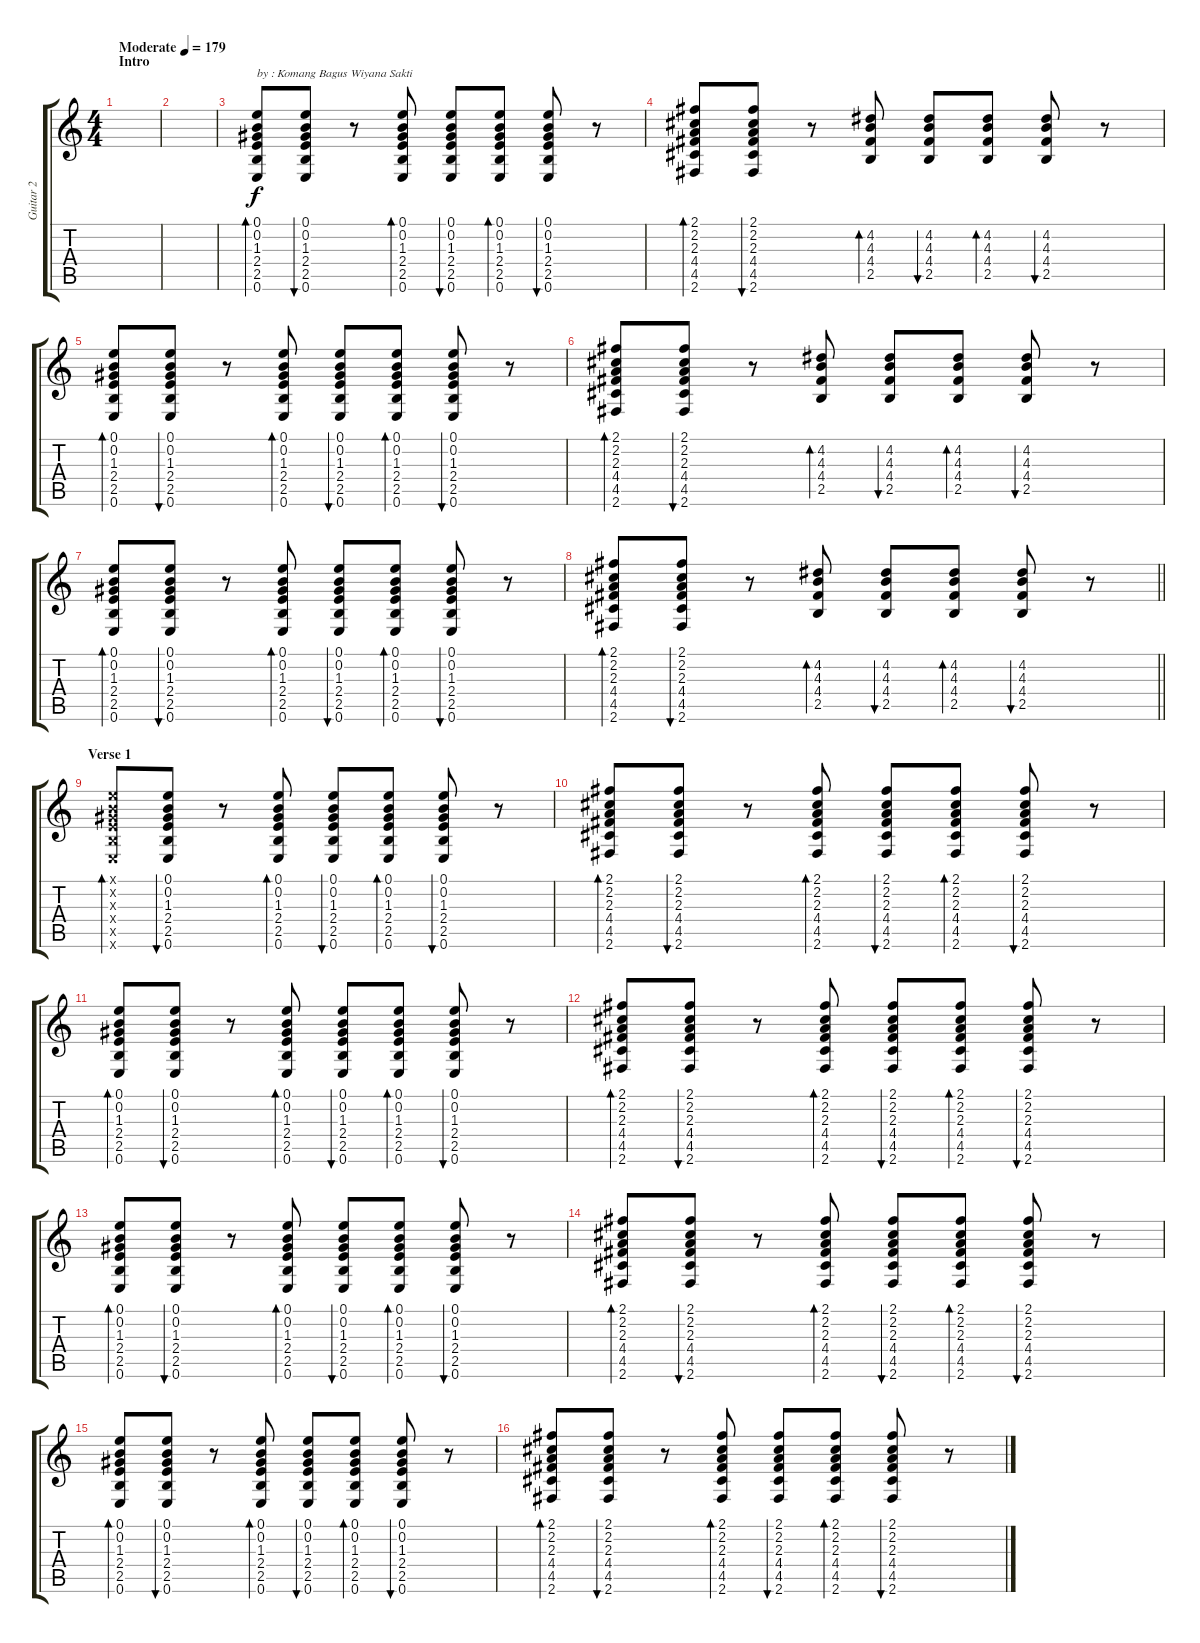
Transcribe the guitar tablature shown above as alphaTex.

\track ("Guitar 2" "Guitar 2") {instrument electricguitarjazz}
\staff {score tabs}
\tuning (E4 B3 G3 D3 A2 E2) {hide}
\ts (4 4)
\section ("" "Intro")
\tempo (179 "Moderate")
\clef g2
\ks c
|
|
(0.1 0.2 1.3 2.4 2.5 0.6).8{bd 60 txt "by : Komang Bagus Wiyana Sakti"} (0.1 0.2 1.3 2.4 2.5 0.6).8{bu 60} r.8 (0.1 0.2 1.3 2.4 2.5 0.6).8{bd 60} (0.1 0.2 1.3 2.4 2.5 0.6).8{bu 60} (0.1 0.2 1.3 2.4 2.5 0.6).8{bd 60} (0.1 0.2 1.3 2.4 2.5 0.6).8{bu 60} r.8 |
(2.1 2.2 2.3 4.4 4.5 2.6).8{bd 60} (2.1 2.2 2.3 4.4 4.5 2.6).8{bu 60} r.8 (4.2 4.3 4.4 2.5).8{bd 60} (4.2 4.3 4.4 2.5).8{bu 60} (4.2 4.3 4.4 2.5).8{bd 60} (4.2 4.3 4.4 2.5).8{bu 60} r.8 |
(0.1 0.2 1.3 2.4 2.5 0.6).8{bd 60} (0.1 0.2 1.3 2.4 2.5 0.6).8{bu 60} r.8 (0.1 0.2 1.3 2.4 2.5 0.6).8{bd 60} (0.1 0.2 1.3 2.4 2.5 0.6).8{bu 60} (0.1 0.2 1.3 2.4 2.5 0.6).8{bd 60} (0.1 0.2 1.3 2.4 2.5 0.6).8{bu 60} r.8 |
(2.1 2.2 2.3 4.4 4.5 2.6).8{bd 60} (2.1 2.2 2.3 4.4 4.5 2.6).8{bu 60} r.8 (4.2 4.3 4.4 2.5).8{bd 60} (4.2 4.3 4.4 2.5).8{bu 60} (4.2 4.3 4.4 2.5).8{bd 60} (4.2 4.3 4.4 2.5).8{bu 60} r.8 |
(0.1 0.2 1.3 2.4 2.5 0.6).8{bd 60} (0.1 0.2 1.3 2.4 2.5 0.6).8{bu 60} r.8 (0.1 0.2 1.3 2.4 2.5 0.6).8{bd 60} (0.1 0.2 1.3 2.4 2.5 0.6).8{bu 60} (0.1 0.2 1.3 2.4 2.5 0.6).8{bd 60} (0.1 0.2 1.3 2.4 2.5 0.6).8{bu 60} r.8 |
\barLineRight lightlight
(2.1 2.2 2.3 4.4 4.5 2.6).8{bd 60} (2.1 2.2 2.3 4.4 4.5 2.6).8{bu 60} r.8 (4.2 4.3 4.4 2.5).8{bd 60} (4.2 4.3 4.4 2.5).8{bu 60} (4.2 4.3 4.4 2.5).8{bd 60} (4.2 4.3 4.4 2.5).8{bu 60} r.8 |
\section ("" "Verse 1")
(0.1{x} 0.2{x} 1.3{x} 2.4{x} 2.5{x} 0.6{x}).8{bd 60} (0.1 0.2 1.3 2.4 2.5 0.6).8{bu 60} r.8 (0.1 0.2 1.3 2.4 2.5 0.6).8{bd 60} (0.1 0.2 1.3 2.4 2.5 0.6).8{bu 60} (0.1 0.2 1.3 2.4 2.5 0.6).8{bd 60} (0.1 0.2 1.3 2.4 2.5 0.6).8{bu 60} r.8 |
(2.1 2.2 2.3 4.4 4.5 2.6).8{bd 60} (2.1 2.2 2.3 4.4 4.5 2.6).8{bu 60} r.8 (2.1 2.2 2.3 4.4 4.5 2.6).8{bd 60} (2.1 2.2 2.3 4.4 4.5 2.6).8{bu 60} (2.1 2.2 2.3 4.4 4.5 2.6).8{bd 60} (2.1 2.2 2.3 4.4 4.5 2.6).8{bu 60} r.8 |
(0.1 0.2 1.3 2.4 2.5 0.6).8{bd 60} (0.1 0.2 1.3 2.4 2.5 0.6).8{bu 60} r.8 (0.1 0.2 1.3 2.4 2.5 0.6).8{bd 60} (0.1 0.2 1.3 2.4 2.5 0.6).8{bu 60} (0.1 0.2 1.3 2.4 2.5 0.6).8{bd 60} (0.1 0.2 1.3 2.4 2.5 0.6).8{bu 60} r.8 |
(2.1 2.2 2.3 4.4 4.5 2.6).8{bd 60} (2.1 2.2 2.3 4.4 4.5 2.6).8{bu 60} r.8 (2.1 2.2 2.3 4.4 4.5 2.6).8{bd 60} (2.1 2.2 2.3 4.4 4.5 2.6).8{bu 60} (2.1 2.2 2.3 4.4 4.5 2.6).8{bd 60} (2.1 2.2 2.3 4.4 4.5 2.6).8{bu 60} r.8 |
(0.1 0.2 1.3 2.4 2.5 0.6).8{bd 60} (0.1 0.2 1.3 2.4 2.5 0.6).8{bu 60} r.8 (0.1 0.2 1.3 2.4 2.5 0.6).8{bd 60} (0.1 0.2 1.3 2.4 2.5 0.6).8{bu 60} (0.1 0.2 1.3 2.4 2.5 0.6).8{bd 60} (0.1 0.2 1.3 2.4 2.5 0.6).8{bu 60} r.8 |
(2.1 2.2 2.3 4.4 4.5 2.6).8{bd 60} (2.1 2.2 2.3 4.4 4.5 2.6).8{bu 60} r.8 (2.1 2.2 2.3 4.4 4.5 2.6).8{bd 60} (2.1 2.2 2.3 4.4 4.5 2.6).8{bu 60} (2.1 2.2 2.3 4.4 4.5 2.6).8{bd 60} (2.1 2.2 2.3 4.4 4.5 2.6).8{bu 60} r.8 |
(0.1 0.2 1.3 2.4 2.5 0.6).8{bd 60} (0.1 0.2 1.3 2.4 2.5 0.6).8{bu 60} r.8 (0.1 0.2 1.3 2.4 2.5 0.6).8{bd 60} (0.1 0.2 1.3 2.4 2.5 0.6).8{bu 60} (0.1 0.2 1.3 2.4 2.5 0.6).8{bd 60} (0.1 0.2 1.3 2.4 2.5 0.6).8{bu 60} r.8 |
(2.1 2.2 2.3 4.4 4.5 2.6).8{bd 60} (2.1 2.2 2.3 4.4 4.5 2.6).8{bu 60} r.8 (2.1 2.2 2.3 4.4 4.5 2.6).8{bd 60} (2.1 2.2 2.3 4.4 4.5 2.6).8{bu 60} (2.1 2.2 2.3 4.4 4.5 2.6).8{bd 60} (2.1 2.2 2.3 4.4 4.5 2.6).8{bu 60} r.8
